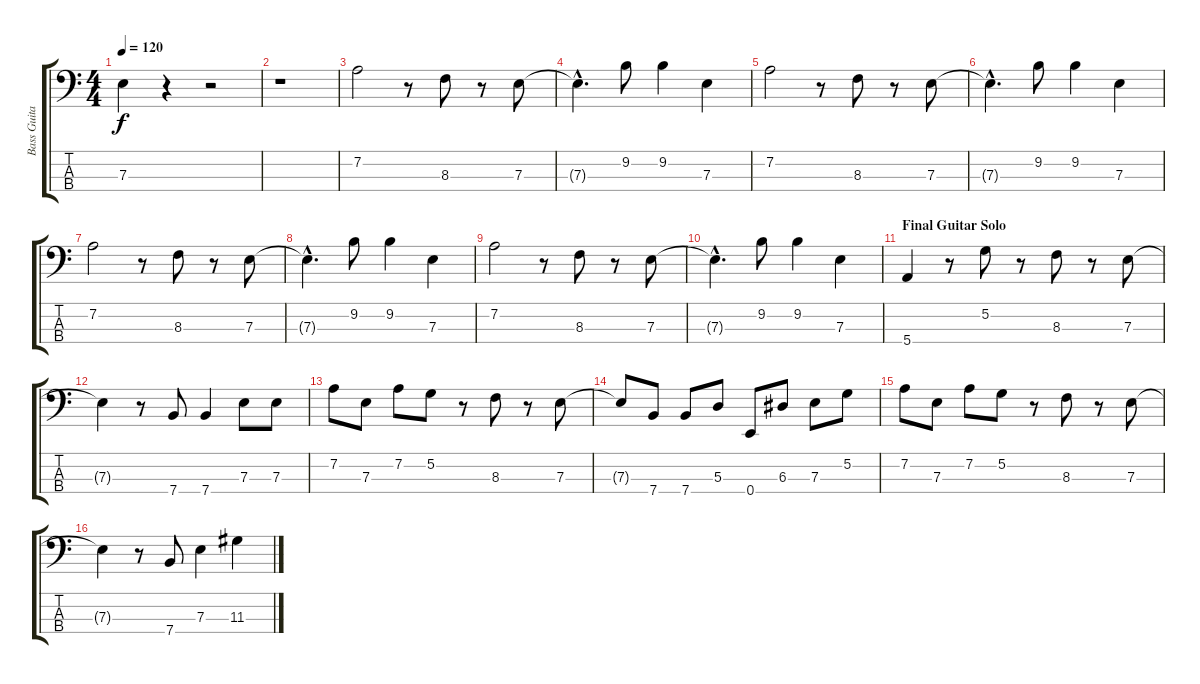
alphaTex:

\track ("Bass Guitar" "Bass Guita") {instrument electricbassfinger}
\staff {score tabs}
\tuning (G2 D2 A1 E1) {hide}
\ts (4 4)
\tempo 120
\clef f4
\ks c
7.3{t}.4{dy f} r.4 r.2 |
r.1 |
7.2.2 r.8 8.3.8 r.8 7.3.8 |
7.3{hac t}.4{d} 9.2.8 9.2.4 7.3.4 |
7.2.2 r.8 8.3.8 r.8 7.3.8 |
7.3{hac t}.4{d} 9.2.8 9.2.4 7.3.4 |
7.2.2 r.8 8.3.8 r.8 7.3.8 |
7.3{hac t}.4{d} 9.2.8 9.2.4 7.3.4 |
7.2.2 r.8 8.3.8 r.8 7.3.8 |
7.3{hac t}.4{d} 9.2.8 9.2.4 7.3.4 |
\section ("" "Final Guitar Solo")
5.4.4 r.8 5.2.8 r.8 8.3.8 r.8 7.3.8 |
7.3{t}.4 r.8 7.4.8 7.4.4 7.3.8 7.3.8 |
7.2.8 7.3.8 7.2.8 5.2.8 r.8 8.3.8 r.8 7.3.8 |
7.3{t}.8 7.4.8 7.4.8 5.3.8 0.4.8 6.3.8 7.3.8 5.2.8 |
7.2.8 7.3.8 7.2.8 5.2.8 r.8 8.3.8 r.8 7.3.8 |
7.3{t}.4 r.8 7.4.8 7.3.4 11.3{ss}.4
